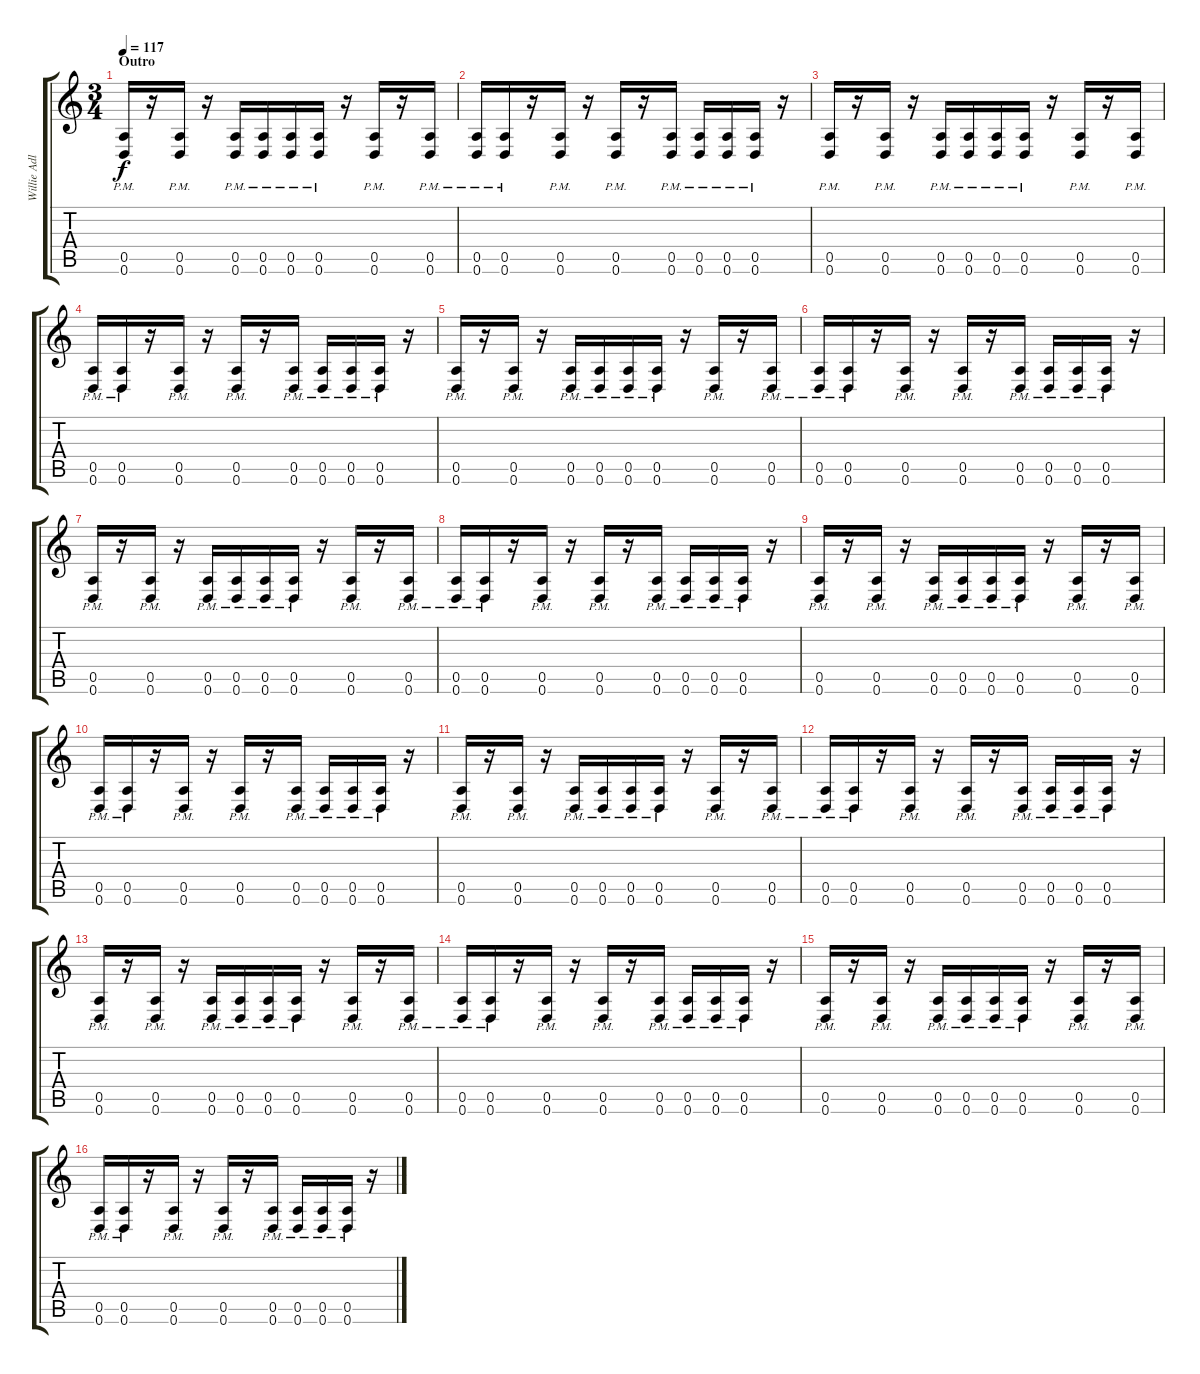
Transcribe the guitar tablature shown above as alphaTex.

\track ("Willie Adler" "Willie Adl") {instrument distortionguitar}
\staff {score tabs}
\tuning (E4 B3 G3 D3 A2 D2) {hide}
\ts (3 4)
\section ("" "Outro")
\tempo 117
\clef g2
\ks c
(0.5{pm} 0.6{pm}).16{dy f} r.16 (0.5{pm} 0.6{pm}).16 r.16 (0.5{pm} 0.6{pm}).16 (0.5{pm} 0.6{pm}).16 (0.5{pm} 0.6{pm}).16 (0.5{pm} 0.6{pm}).16 r.16 (0.5{pm} 0.6{pm}).16 r.16 (0.5{pm} 0.6{pm}).16 |
(0.5{pm} 0.6{pm}).16 (0.5{pm} 0.6{pm}).16 r.16 (0.5{pm} 0.6{pm}).16 r.16 (0.5{pm} 0.6{pm}).16 r.16 (0.5{pm} 0.6{pm}).16 (0.5{pm} 0.6{pm}).16 (0.5{pm} 0.6{pm}).16 (0.5{pm} 0.6{pm}).16 r.16 |
(0.5{pm} 0.6{pm}).16 r.16 (0.5{pm} 0.6{pm}).16 r.16 (0.5{pm} 0.6{pm}).16 (0.5{pm} 0.6{pm}).16 (0.5{pm} 0.6{pm}).16 (0.5{pm} 0.6{pm}).16 r.16 (0.5{pm} 0.6{pm}).16 r.16 (0.5{pm} 0.6{pm}).16 |
(0.5{pm} 0.6{pm}).16 (0.5{pm} 0.6{pm}).16 r.16 (0.5{pm} 0.6{pm}).16 r.16 (0.5{pm} 0.6{pm}).16 r.16 (0.5{pm} 0.6{pm}).16 (0.5{pm} 0.6{pm}).16 (0.5{pm} 0.6{pm}).16 (0.5{pm} 0.6{pm}).16 r.16 |
(0.5{pm} 0.6{pm}).16 r.16 (0.5{pm} 0.6{pm}).16 r.16 (0.5{pm} 0.6{pm}).16 (0.5{pm} 0.6{pm}).16 (0.5{pm} 0.6{pm}).16 (0.5{pm} 0.6{pm}).16 r.16 (0.5{pm} 0.6{pm}).16 r.16 (0.5{pm} 0.6{pm}).16 |
(0.5{pm} 0.6{pm}).16 (0.5{pm} 0.6{pm}).16 r.16 (0.5{pm} 0.6{pm}).16 r.16 (0.5{pm} 0.6{pm}).16 r.16 (0.5{pm} 0.6{pm}).16 (0.5{pm} 0.6{pm}).16 (0.5{pm} 0.6{pm}).16 (0.5{pm} 0.6{pm}).16 r.16 |
(0.5{pm} 0.6{pm}).16 r.16 (0.5{pm} 0.6{pm}).16 r.16 (0.5{pm} 0.6{pm}).16 (0.5{pm} 0.6{pm}).16 (0.5{pm} 0.6{pm}).16 (0.5{pm} 0.6{pm}).16 r.16 (0.5{pm} 0.6{pm}).16 r.16 (0.5{pm} 0.6{pm}).16 |
(0.5{pm} 0.6{pm}).16 (0.5{pm} 0.6{pm}).16 r.16 (0.5{pm} 0.6{pm}).16 r.16 (0.5{pm} 0.6{pm}).16 r.16 (0.5{pm} 0.6{pm}).16 (0.5{pm} 0.6{pm}).16 (0.5{pm} 0.6{pm}).16 (0.5{pm} 0.6{pm}).16 r.16 |
(0.5{pm} 0.6{pm}).16 r.16 (0.5{pm} 0.6{pm}).16 r.16 (0.5{pm} 0.6{pm}).16 (0.5{pm} 0.6{pm}).16 (0.5{pm} 0.6{pm}).16 (0.5{pm} 0.6{pm}).16 r.16 (0.5{pm} 0.6{pm}).16 r.16 (0.5{pm} 0.6{pm}).16 |
(0.5{pm} 0.6{pm}).16 (0.5{pm} 0.6{pm}).16 r.16 (0.5{pm} 0.6{pm}).16 r.16 (0.5{pm} 0.6{pm}).16 r.16 (0.5{pm} 0.6{pm}).16 (0.5{pm} 0.6{pm}).16 (0.5{pm} 0.6{pm}).16 (0.5{pm} 0.6{pm}).16 r.16 |
(0.5{pm} 0.6{pm}).16 r.16 (0.5{pm} 0.6{pm}).16 r.16 (0.5{pm} 0.6{pm}).16 (0.5{pm} 0.6{pm}).16 (0.5{pm} 0.6{pm}).16 (0.5{pm} 0.6{pm}).16 r.16 (0.5{pm} 0.6{pm}).16 r.16 (0.5{pm} 0.6{pm}).16 |
(0.5{pm} 0.6{pm}).16 (0.5{pm} 0.6{pm}).16 r.16 (0.5{pm} 0.6{pm}).16 r.16 (0.5{pm} 0.6{pm}).16 r.16 (0.5{pm} 0.6{pm}).16 (0.5{pm} 0.6{pm}).16 (0.5{pm} 0.6{pm}).16 (0.5{pm} 0.6{pm}).16 r.16 |
(0.5{pm} 0.6{pm}).16 r.16 (0.5{pm} 0.6{pm}).16 r.16 (0.5{pm} 0.6{pm}).16 (0.5{pm} 0.6{pm}).16 (0.5{pm} 0.6{pm}).16 (0.5{pm} 0.6{pm}).16 r.16 (0.5{pm} 0.6{pm}).16 r.16 (0.5{pm} 0.6{pm}).16 |
(0.5{pm} 0.6{pm}).16 (0.5{pm} 0.6{pm}).16 r.16 (0.5{pm} 0.6{pm}).16 r.16 (0.5{pm} 0.6{pm}).16 r.16 (0.5{pm} 0.6{pm}).16 (0.5{pm} 0.6{pm}).16 (0.5{pm} 0.6{pm}).16 (0.5{pm} 0.6{pm}).16 r.16 |
(0.5{pm} 0.6{pm}).16 r.16 (0.5{pm} 0.6{pm}).16 r.16 (0.5{pm} 0.6{pm}).16 (0.5{pm} 0.6{pm}).16 (0.5{pm} 0.6{pm}).16 (0.5{pm} 0.6{pm}).16 r.16 (0.5{pm} 0.6{pm}).16 r.16 (0.5{pm} 0.6{pm}).16 |
(0.5{pm} 0.6{pm}).16 (0.5{pm} 0.6{pm}).16 r.16 (0.5{pm} 0.6{pm}).16 r.16 (0.5{pm} 0.6{pm}).16 r.16 (0.5{pm} 0.6{pm}).16 (0.5{pm} 0.6{pm}).16 (0.5{pm} 0.6{pm}).16 (0.5{pm} 0.6{pm}).16 r.16
